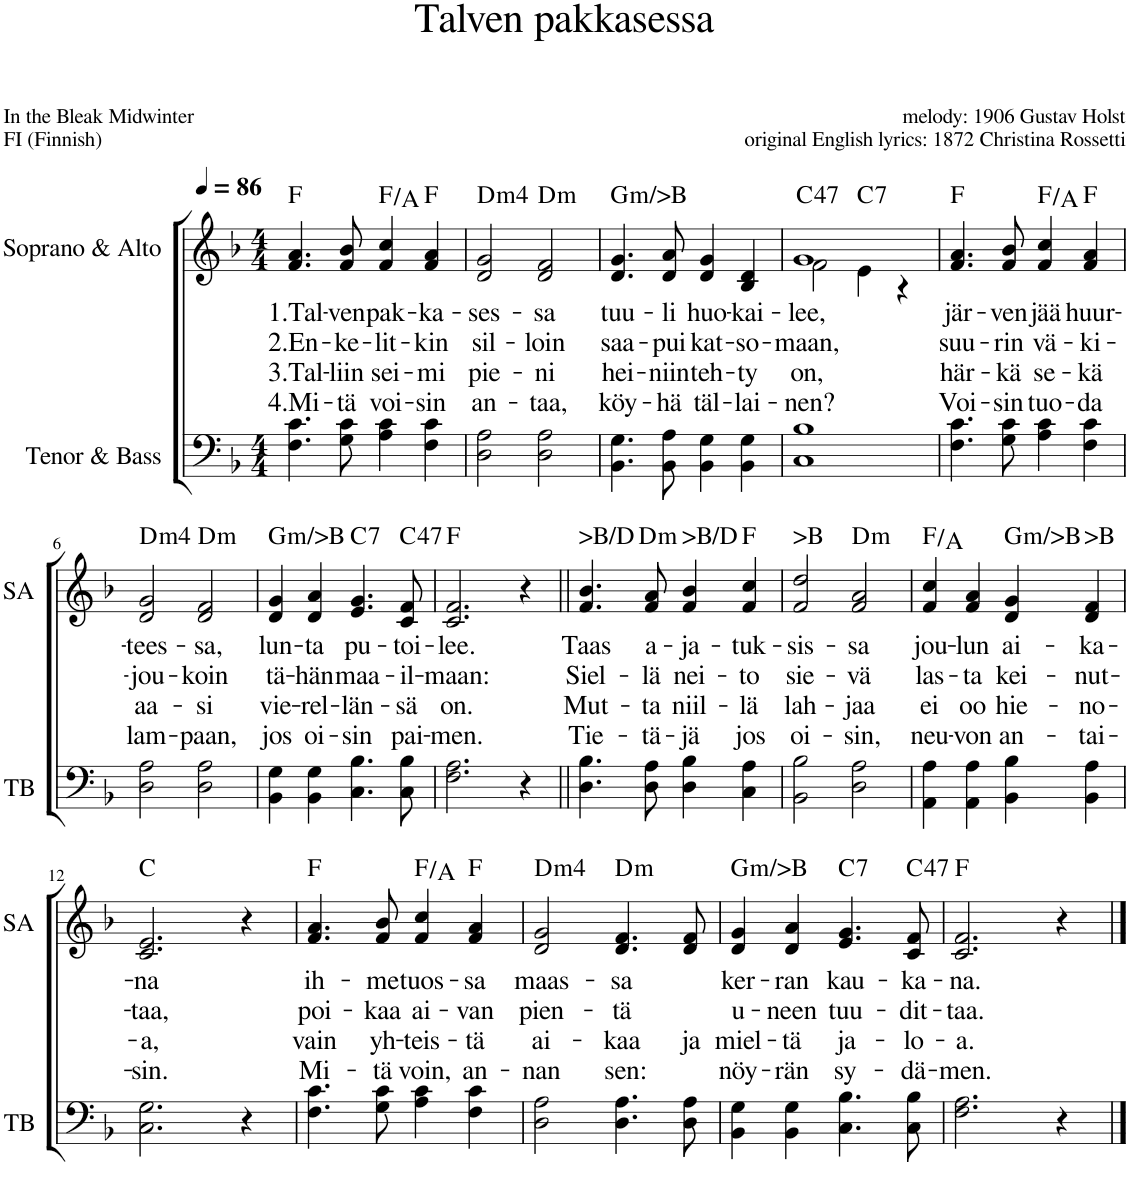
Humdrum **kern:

**kern	**kern	**text	**text	**text	**text	**harte
*part2	*part1	*part1	*part1	*part1	*part1	*part1
*staff2	*staff1	*staff1	*staff1	*staff1	*staff1	*
*I"Tenor &amp; Bass	*I"Soprano &amp; Alto	*	*	*	*	*
*I'TB	*I'SA	*	*	*	*	*
*clefF4	*clefG2	*	*	*	*	*
*k[b-]	*k[b-]	*	*	*	*	*
*M4/4	*M4/4	*	*	*	*	*
*MM86	*MM86	*	*	*	*	*
=1	=1	=1	=1	=1	=1	=1
!	!	!LO:LY:b	!LO:LY:b	!LO:LY:b	!LO:LY:b	!
4.F\ 4.c\	4.f/ 4.a/	1.Tal-	2.En-	3.Tal-	4.Mi-	F:maj
!	!	!LO:LY:b	!LO:LY:b	!LO:LY:b	!LO:LY:b	!
8G\ 8c\	8f/ 8b-/	-ven	-ke-	-liin	-tä	.
!	!	!LO:LY:b	!LO:LY:b	!LO:LY:b	!LO:LY:b	!
4A\ 4c\	4f/ 4cc/	pak-	-lit-	sei-	voi-	F:maj/3
!	!	!LO:LY:b	!LO:LY:b	!LO:LY:b	!LO:LY:b	!
4F\ 4c\	4f/ 4a/	-ka-	-kin	-mi	-sin	F:maj
=2	=2	=2	=2	=2	=2	=2
!	!	!LO:LY:b	!LO:LY:b	!LO:LY:b	!LO:LY:b	!LO:H:kt=m
2D\ 2A\	2d/ 2g/	-ses-	sil-	pie-	an-	D:min(4)
!	!	!LO:LY:b	!LO:LY:b	!LO:LY:b	!LO:LY:b	!LO:H:kt=m
2D\ 2A\	2d/ 2f/	-sa	-loin	-ni	-taa,	D:min
=3	=3	=3	=3	=3	=3	=3
!	!	!LO:LY:b	!LO:LY:b	!LO:LY:b	!LO:LY:b	!LO:H:kt=m
4.BB-\ 4.G\	4.d/ 4.g/	tuu-	saa-	hei-	köy-	G:min
!	!	!LO:LY:b	!LO:LY:b	!LO:LY:b	!LO:LY:b	!
8BB-\ 8A\	8d/ 8a/	-li	-pui	-niin	-hä	.
!	!	!LO:LY:b	!LO:LY:b	!LO:LY:b	!LO:LY:b	!
4BB-\ 4G\	4d/ 4g/	huo-	kat-	teh-	täl-	.
!	!	!LO:LY:b	!LO:LY:b	!LO:LY:b	!LO:LY:b	!
4BB-\ 4G\	4B-/ 4d/	-kai-	-so-	-ty	-lai-	.
=4	=4	=4	=4	=4	=4	=4
!	!	!LO:LY:b	!LO:LY:b	!LO:LY:b	!LO:LY:b	!LO:H:kt=47
*	*^	*	*	*	*	*
1C 1B-	1g	2f\	-lee,	-maan,	on,	-nen?	C:maj
!	!	!	!	!	!	!	!LO:H:kt=7
.	.	4e\	.	.	.	.	C:7
.	.	4r	.	.	.	.	.
=5	=5	=5	=5	=5	=5	=5	=5
!	!	!	!LO:LY:b	!LO:LY:b	!LO:LY:b	!LO:LY:b	!
*	*v	*v	*	*	*	*	*
4.F\ 4.c\	4.f/ 4.a/	jär-	suu-	här-	Voi-	F:maj
!	!	!LO:LY:b	!LO:LY:b	!LO:LY:b	!LO:LY:b	!
8G\ 8c\	8f/ 8b-/	-ven	-rin	-kä	-sin	.
!	!	!LO:LY:b	!LO:LY:b	!LO:LY:b	!LO:LY:b	!
4A\ 4c\	4f/ 4cc/	jää	vä-	se-	tuo-	F:maj/3
!	!	!LO:LY:b	!LO:LY:b	!LO:LY:b	!LO:LY:b	!
4F\ 4c\	4f/ 4a/	huur-	-ki-	-kä	-da	F:maj
!!LO:LB:g=z
=6	=6	=6	=6	=6	=6	=6
!	!	!LO:LY:b	!LO:LY:b	!LO:LY:b	!LO:LY:b	!LO:H:kt=m
2D\ 2A\	2d/ 2g/	-tees-	-jou-	aa-	lam-	D:min(4)
!	!	!LO:LY:b	!LO:LY:b	!LO:LY:b	!LO:LY:b	!LO:H:kt=m
2D\ 2A\	2d/ 2f/	-sa,	-koin	-si	-paan,	D:min
=7	=7	=7	=7	=7	=7	=7
!	!	!LO:LY:b	!LO:LY:b	!LO:LY:b	!LO:LY:b	!LO:H:kt=m
4BB-\ 4G\	4d/ 4g/	lun-	tä-	vie-	jos	G:min
!	!	!LO:LY:b	!LO:LY:b	!LO:LY:b	!LO:LY:b	!
4BB-\ 4G\	4d/ 4a/	-ta	-hän	-rel-	oi-	.
!	!	!LO:LY:b	!LO:LY:b	!LO:LY:b	!LO:LY:b	!LO:H:kt=7
4.C\ 4.B-\	4.e/ 4.g/	pu-	maa-	-län-	-sin	C:7
!	!	!LO:LY:b	!LO:LY:b	!LO:LY:b	!LO:LY:b	!LO:H:kt=47
8C\ 8B-\	8c/ 8f/	-toi-	-il-	-sä	pai-	C:maj
=8	=8	=8	=8	=8	=8	=8
!	!	!LO:LY:b	!LO:LY:b	!LO:LY:b	!LO:LY:b	!
2.F\ 2.A\	2.c/ 2.f/	-lee.	-maan:	on.	-men.	F:maj
4r	4r	.	.	.	.	.
=9||	=9||	=9||	=9||	=9||	=9||	=9||
!	!	!LO:LY:b	!LO:LY:b	!LO:LY:b	!LO:LY:b	!LO:H:kt=>B/D
4.D\ 4.B-\	4.f/ 4.b-/	Taas	Siel-	Mut-	Tie-	N
!	!	!LO:LY:b	!LO:LY:b	!LO:LY:b	!LO:LY:b	!LO:H:kt=m
8D\ 8A\	8f/ 8a/	a-	-lä	-ta	-tä-	D:min
!	!	!LO:LY:b	!LO:LY:b	!LO:LY:b	!LO:LY:b	!LO:H:kt=>B/D
4D\ 4B-\	4f/ 4b-/	-ja-	nei-	niil-	-jä	N
!	!	!LO:LY:b	!LO:LY:b	!LO:LY:b	!LO:LY:b	!
4C\ 4A\	4f/ 4cc/	-tuk-	-to	-lä	jos	F:maj
=10	=10	=10	=10	=10	=10	=10
!	!	!LO:LY:b	!LO:LY:b	!LO:LY:b	!LO:LY:b	!LO:H:kt=>B
2BB-\ 2B-\	2f/ 2dd/	-sis-	sie-	lah-	oi-	N
!	!	!LO:LY:b	!LO:LY:b	!LO:LY:b	!LO:LY:b	!LO:H:kt=m
2D\ 2A\	2f/ 2a/	-sa	-vä	-jaa	-sin,	D:min
=11	=11	=11	=11	=11	=11	=11
!	!	!LO:LY:b	!LO:LY:b	!LO:LY:b	!LO:LY:b	!
4AA\ 4A\	4f/ 4cc/	jou-	las-	ei	neu-	F:maj/3
!	!	!LO:LY:b	!LO:LY:b	!LO:LY:b	!LO:LY:b	!
4AA\ 4A\	4f/ 4a/	-lun	-ta	oo	-von	.
!	!	!LO:LY:b	!LO:LY:b	!LO:LY:b	!LO:LY:b	!LO:H:kt=m
4BB-\ 4B-\	4d/ 4g/	ai-	kei-	hie-	an-	G:min
!	!	!LO:LY:b	!LO:LY:b	!LO:LY:b	!LO:LY:b	!LO:H:kt=>B
4BB-\ 4A\	4d/ 4f/	-ka-	-nut-	-no-	-tai-	N
!!LO:LB:g=z
=12	=12	=12	=12	=12	=12	=12
!	!	!LO:LY:b	!LO:LY:b	!LO:LY:b	!LO:LY:b	!
2.C\ 2.G\	2.c/ 2.e/	-na	-taa,	-a,	-sin.	C:maj
4r	4r	.	.	.	.	.
=13	=13	=13	=13	=13	=13	=13
!	!	!LO:LY:b	!LO:LY:b	!LO:LY:b	!LO:LY:b	!
4.F\ 4.c\	4.f/ 4.a/	ih-	poi-	vain	Mi-	F:maj
!	!	!LO:LY:b	!LO:LY:b	!LO:LY:b	!LO:LY:b	!
8G\ 8c\	8f/ 8b-/	-me	-kaa	yh-	-tä	.
!	!	!LO:LY:b	!LO:LY:b	!LO:LY:b	!LO:LY:b	!
4A\ 4c\	4f/ 4cc/	tuos-	ai-	-teis-	voin,	F:maj/3
!	!	!LO:LY:b	!LO:LY:b	!LO:LY:b	!LO:LY:b	!
4F\ 4c\	4f/ 4a/	-sa	-van	-tä	an-	F:maj
=14	=14	=14	=14	=14	=14	=14
!	!	!LO:LY:b	!LO:LY:b	!LO:LY:b	!LO:LY:b	!LO:H:kt=m
2D\ 2A\	2d/ 2g/	maas-	pien-	ai-	-nan	D:min(4)
!	!	!LO:LY:b	!LO:LY:b	!LO:LY:b	!LO:LY:b	!LO:H:kt=m
4.D\ 4.A\	4.d/ 4.f/	-sa	-tä	-kaa	sen:	D:min
!	!	!	!	!LO:LY:b	!	!
8D\ 8A\	8d/ 8f/	.	.	ja	.	.
=15	=15	=15	=15	=15	=15	=15
!	!	!LO:LY:b	!LO:LY:b	!LO:LY:b	!LO:LY:b	!LO:H:kt=m
4BB-\ 4G\	4d/ 4g/	ker-	u-	miel-	nöy-	G:min
!	!	!LO:LY:b	!LO:LY:b	!LO:LY:b	!LO:LY:b	!
4BB-\ 4G\	4d/ 4a/	-ran	-neen	-tä	-rän	.
!	!	!LO:LY:b	!LO:LY:b	!LO:LY:b	!LO:LY:b	!LO:H:kt=7
4.C\ 4.B-\	4.e/ 4.g/	kau-	tuu-	ja-	sy-	C:7
!	!	!LO:LY:b	!LO:LY:b	!LO:LY:b	!LO:LY:b	!LO:H:kt=47
8C\ 8B-\	8c/ 8f/	-ka-	-dit-	-lo-	-dä-	C:maj
=16	=16	=16	=16	=16	=16	=16
!	!	!LO:LY:b	!LO:LY:b	!LO:LY:b	!LO:LY:b	!
2.F\ 2.A\	2.c/ 2.f/	-na.	-taa.	-a.	-men.	F:maj
4r	4r	.	.	.	.	.
==	==	==	==	==	==	==
*-	*-	*-	*-	*-	*-	*-
